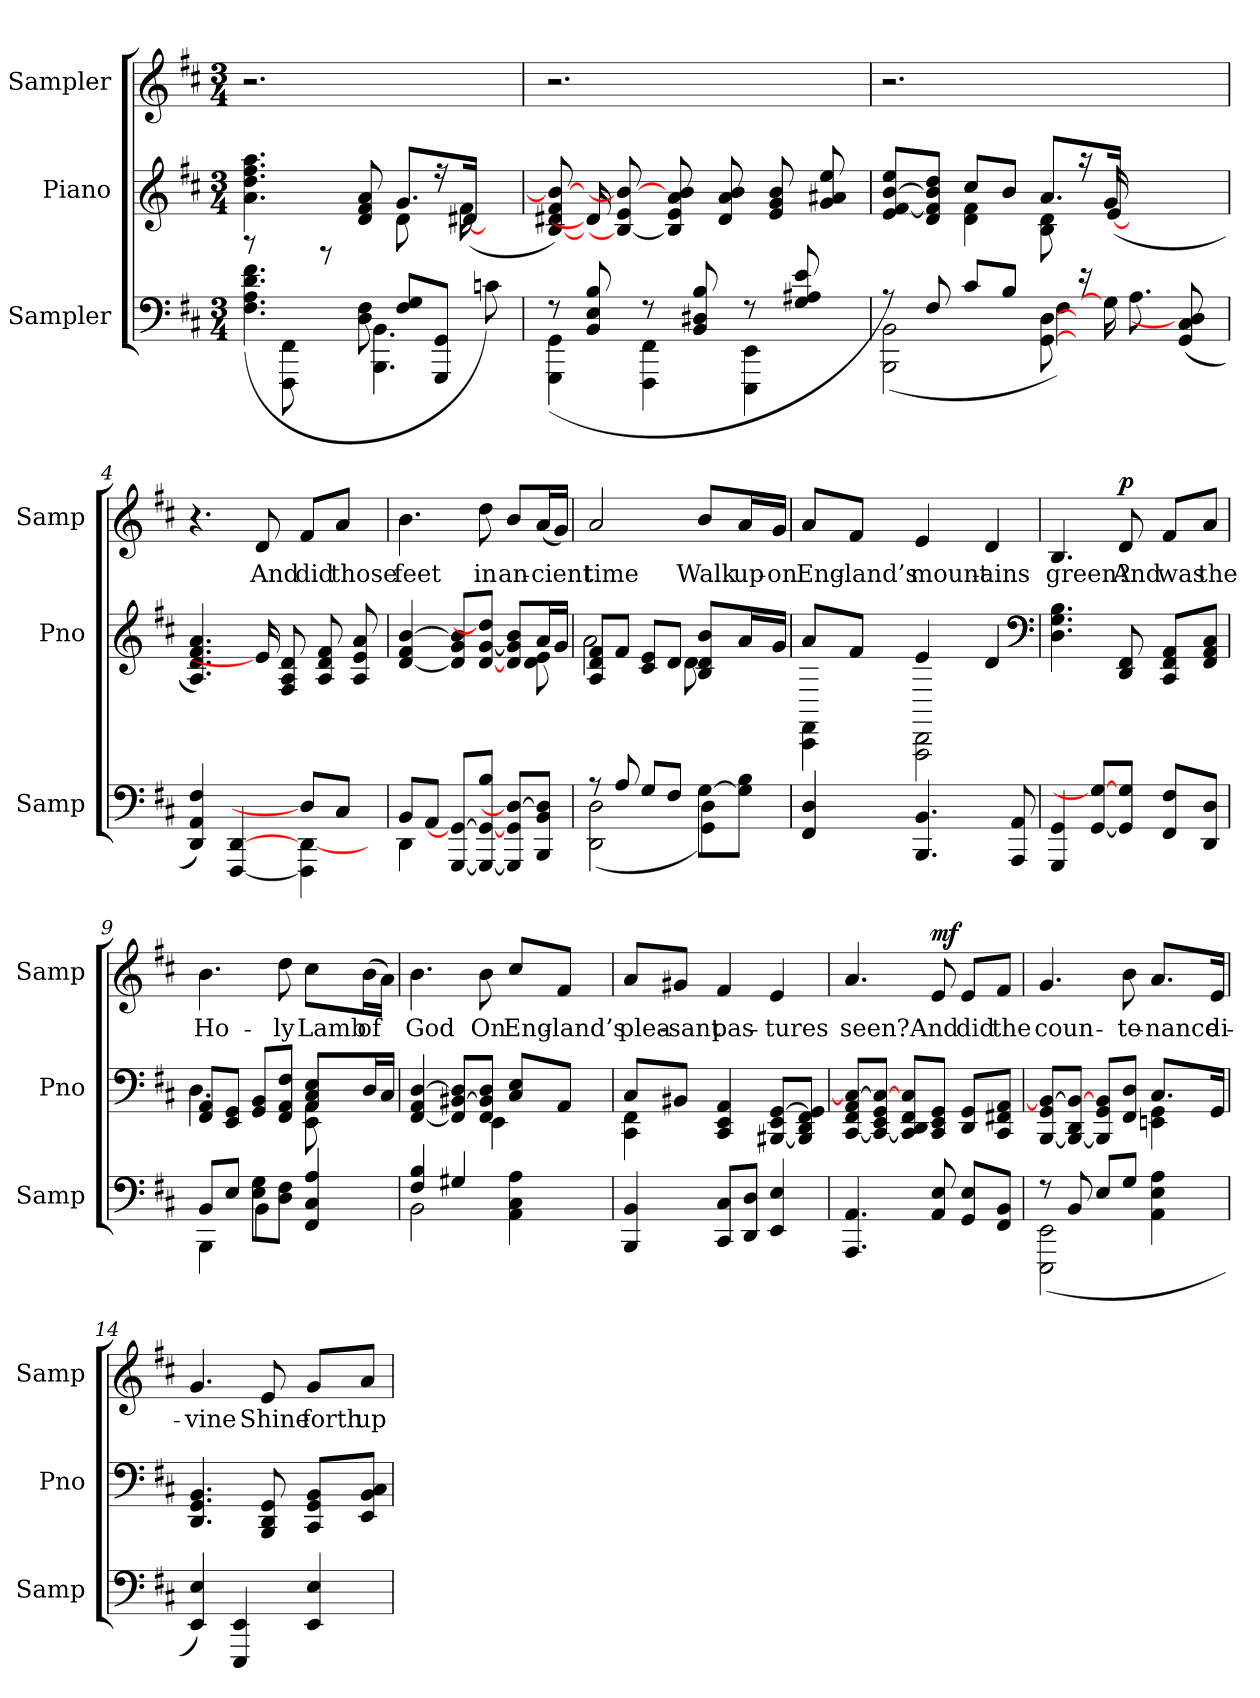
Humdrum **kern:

**kern	**kern	**kern	**text	**dynam
*part3	*part2	*part1	*part1	*part1
*staff3	*staff2	*staff1	*staff1	*staff1
*I"Sampler	*I"Piano	*I"Sampler	*	*
*I'Samp	*I'Pno	*I'Samp	*	*
*clefF4	*clefG2	*clefG2	*	*
*k[f#c#]	*k[f#c#]	*k[f#c#]	*	*
*D:	*D:	*D:	*	*
*M3/4	*M3/4	*M3/4	*	*
=1	=1	=1	=1	=1
*^	*^	*	*	*
8r	(4.F# 4.A 4.d 4.f#	4.a 4.dd 4.ff# 4.aa	2ryy	2.r	.	.
8FFF#\ 8FF#\	.	.	.	.	.	.
8r	.	.	.	.	.	.
8D\ 8F#\	4.BBB 4.BB	8d 8f# 8a	.	.	.	.
8F#/ 8G/L	.	8d\	8.g/L	.	.	.
8GGG/ 8GG/J	.	16r	.	.	.	.
.	.	16f#\	([16d#X/Jk	.	.	.
8ryy	8cn)	8ryy	8ryy	8ryy	.	.
*	*	*v	*v	*	*	*
=2	=2	=2	=2	=2	=2
8r	(4GGG 4GG	[8B/ 8d#X/ 8f#/ 8b/_)	2.r	.	.
8BB/ 8E/ 8B/	.	16d#]	.	.	.
.	.	8B/_ 8e/ 8b/_	.	.	.
8r	4FFF# 4FF#	.	.	.	.
.	.	8B] 8e 8a 8b	.	.	.
8BB/ 8D#X/ 8B/	.	.	.	.	.
.	.	8d#/ 8a/ 8b/	.	.	.
8r	4EEE 4EE	.	.	.	.
.	.	8e/ 8g/ 8b/	.	.	.
8G/ 8A#X/ 8e/	.	.	.	.	.
.	.	8g/ 8a#X/ 8ee/	.	.	.
16ryy	16ryy	.	16ryy	.	.
=3	=3	=3	=3	=3	=3
*	*	*^	*	*	*
8r)	(2BBB 2BB	8e/ [8f#/ [8b/ 8ee/L	4ryy	2.r	.	.
8F#/	.	8d/ 8f#]/ 8b]/ 8dd/J	.	.	.	.
8c#/L	.	8cc#/L	4d 4f#	.	.	.
8B/J	.	8b/J	.	.	.	.
[8GG\ [8D\	4F#)	8B\ 8d\	8.a/L	.	.	.
16r	.	16r	.	.	.	.
16G\]	.	16g/	([16e/Jk	.	.	.
4ryy	8.A	4ryy	4ryy	4ryy	.	.
.	(8GG 8C# 8D]	.	.	.	.	.
16ryy	.	16ryy	16ryy	16ryy	.	.
*	*	*v	*v	*	*	*
=4	=4	=4	=4	=4	=4
4DD 4AA 4F#)	2ryy	4.A 4.d 4.f# 4.a)	4.r	.	.
[4FFF# [4DD	.	.	.	.	.
.	.	16e]	8d	And	.
.	.	8F# 8A 8d	.	.	.
8D/L]	4FFF#] [4DD	.	8f#/L	did	.
.	.	8A/ 8d/ 8f#/	.	.	.
8C#/J	.	.	8a/J	those	.
.	.	8A/ 8e/ 8a/	.	.	.
16ryy	16ryy	.	16ryy	.	.
=5	=5	=5	=5	=5	=5
*	*	*^	*	*	*
8BB/L	4DD	[4d 4f# [4b	8ryy	4.b	feet	.
*	*	*v	*v	*	*	*
8AA/J	.	.	.	.	.
[8GGG/ 8GG_/L	2ryy	8d]/ 8g/ 8b]/L	.	.	.
8GGG_/ 8GG_/ 8B/J	.	[8d/ [8g/ 8dd]/J	8dd	in	.
8GGG]/ 8GG/ 8D_/L	.	8d/ 8g]/ 8b/L	8b/L	an-	.
*	*	*^	*	*	*
8BBB/ 8BB/ 8D]/J	.	16a/L	8d 8e	(16a/L	-cient	.
.	.	16g/JJ	.	16g/JJ)	.	.
=6	=6	=6	=6	=6	=6	=6
8r	(2DD 2D	8A/ 8d/ 8f#/L	2a	2a	time	.
8A/	.	8f#/J	.	.	.	.
8G/L	.	8c#/ 8e/L	.	.	.	.
8F#/J	.	8d/J	.	.	.	.
[8G\L	4GG 4D)	8B/ 8d/ 8b/L	8d	8b/L	Walk	.
8G]\ 8B\J	.	16a/L	8ryy	16a/L	up-	.
.	.	16g/JJ	.	16g/JJ	-on	.
*v	*v	*	*	*	*	*
=7	=7	=7	=7	=7	=7
4FF# 4D	8a/L	4CC# 4FF#	8a/L	Eng-	.
.	8f#/J	.	8f#/J	-land’s	.
4.BBB 4.BB	4e/	2AAA 2DD	4e	mount-	.
.	4d/	.	4d	-ains	.
8AAA 8AA	.	.	.	.	.
*	*v	*v	*	*	*
*	*clefF4	*	*	*
=8	=8	=8	=8	=8
4GGG 4GG	4.D 4.G 4.B	4.B	green?	.
[8GG/ 8G_/L	.	.	.	.
8GG]/ 8G/J	8DD 8FF#	8d	And	p
8FF#/ 8F#/L	8CC#/ 8FF#/ 8AA/L	8f#/L	was	.
8DD/ 8D/J	8FF#/ 8AA/ 8C#/J	8a/J	the	.
=9	=9	=9	=9	=9
*^	*^	*	*	*
8BB/L	4BBB	8FF#/ 8AA/L	4.D	4.b	Ho-	.
8E/J	.	8EE/ 8GG/J	.	.	.	.
8E\ 8G\L	4BB	8GG/ 8BB/L	.	.	.	.
8D\ 8F#\J	.	8FF#/ 8AA/ 8F#/J	8ryy	8dd	-ly	.
4FF# 4C# 4A	4ryy	8AA/ 8C#/ 8E/L	8EE 8AA	8cc#\L	Lamb	.
.	.	16D/L	8ryy	(16b\L	of	.
.	.	16C#/JJ	.	16a\JJ)	.	.
=10	=10	=10	=10	=10	=10	=10
4F#/ 4B/	2BB	[4FF# 4AA [4D	4.ryy	4.b	God	.
4G#X/	.	8FF#]/ [8BB#X/ 8D]/L	.	.	.	.
.	.	8FF#/ 8BB#]/ 8D/J	4EE	8b	On	.
4AA 4C# 4A	4ryy	8C#/ 8E/L	.	8cc#/L	Eng-	.
.	.	8AA/J	8ryy	8f#/J	-land’s	.
*v	*v	*	*	*	*	*
=11	=11	=11	=11	=11	=11
4BBB 4BB	8C#/L	4CC# 4FF#	8a/L	plea-	.
.	8BB#X/J	.	8g#X/J	-sant	.
8CC#/ 8C#/L	4CC# 4EE 4AA	2ryy	4f#	pas-	.
8DD/ 8D/J	.	.	.	.	.
4EE 4E	[8BBB#X/ 8EE/ [8GG/L	.	4e	-tures	.
.	8BBB#]/ 8DD/ 8FF#/ 8GG]/J	.	.	.	.
*	*v	*v	*	*	*
=12	=12	=12	=12	=12
4.AAA 4.AA	[8CC#/ 8FF#/ 8AA/ 8C#_/L	4.a	seen?	.
.	8CC#_/ 8EE/ 8GG/ 8C#_/J	.	.	.
.	8CC#]/ 8DD/ 8FF#/ 8C#/L	.	.	.
8AA/ 8E/	8CC#/ 8EE/ 8GG/J	8e	And	mf
8GG/ 8E/L	8DD/ 8GG/L	8e/L	did	.
8FF#/ 8BB/J	8CC#/ 8FF#X/ 8AA/J	8f#/J	the	.
=13	=13	=13	=13	=13
*^	*^	*	*	*
8r	(2EEE 2EE	[8BBB/ 8GG/ 8BB_/L	2ryy	4.g	coun-	.
8BB/	.	8BBB_/ 8DD/ 8BB_/J	.	.	.	.
8E/L	.	8BBB]/ 8GG/ 8BB/L	.	.	.	.
8G/J	.	8FF#/ 8D/J	.	8b	-te-	.
4AA 4E 4A	4ryy	8.C#/L	4EEn 4GG	8.a/L	-nance	.
.	.	16GG/Jk	.	16e/Jk	di-	.
*v	*v	*	*	*	*	*
*	*v	*v	*	*	*
=14	=14	=14	=14	=14
4EE 4E)	4.DD 4.GG 4.BB	4.g	-vine	.
4EEE 4EE	.	.	.	.
.	8BBB 8DD 8GG	8e	Shine	.
4EE 4E	8CC#/ 8GG/ 8BB/L	8g/L	forth	.
.	8EE/ 8BB/ 8C#/J	8a/J	up-	.
=	=	=	=	=
*-	*-	*-	*-	*-
